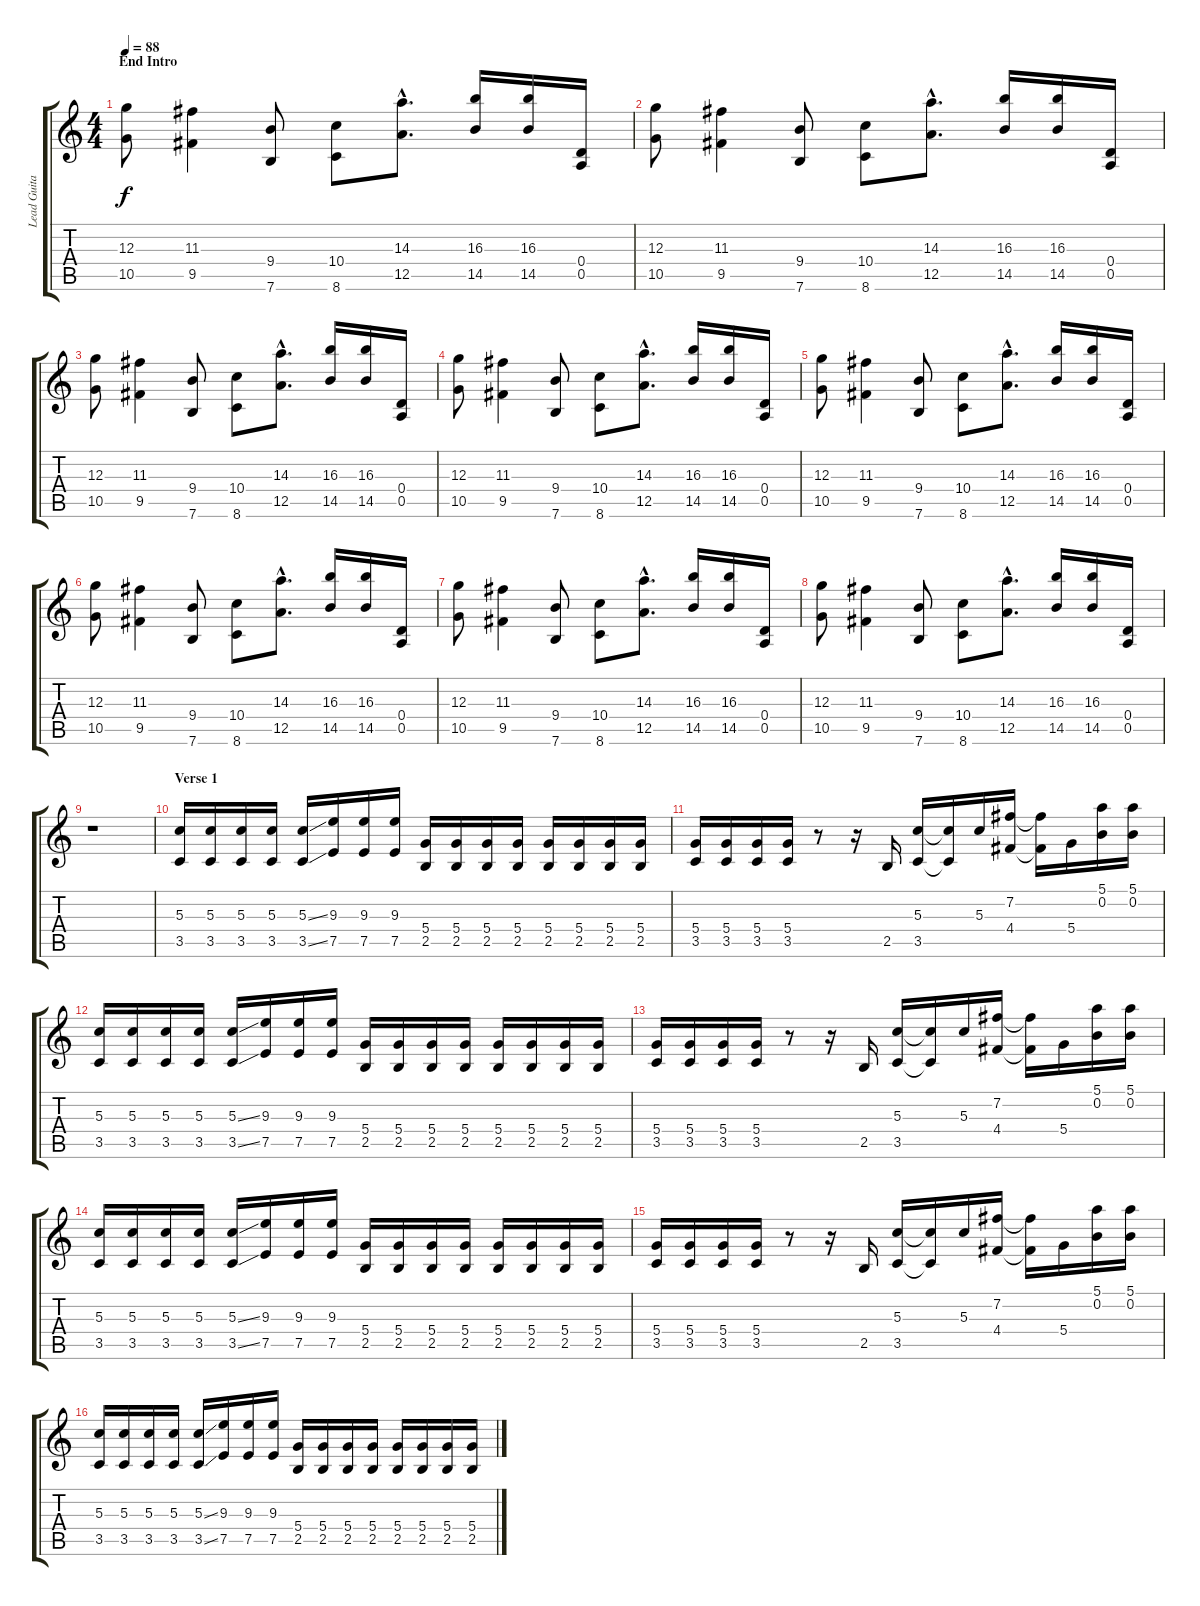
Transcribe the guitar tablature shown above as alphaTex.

\track ("Lead Guitar" "Lead Guita") {instrument electricguitarclean}
\staff {score tabs}
\tuning (E4 B3 G3 D3 A2 E2) {hide}
\ts (4 4)
\section ("" "End Intro")
\tempo 88
\clef g2
\ks c
(12.3 10.5).8{dy f} (11.3 9.5).4 (9.4 7.6).8 (10.4 8.6).8 (14.3{hac} 12.5{hac}).8{d} (16.3 14.5).16 (16.3 14.5).16 (0.4 0.5).16 |
(12.3 10.5).8 (11.3 9.5).4 (9.4 7.6).8 (10.4 8.6).8 (14.3{hac} 12.5{hac}).8{d} (16.3 14.5).16 (16.3 14.5).16 (0.4 0.5).16 |
(12.3 10.5).8 (11.3 9.5).4 (9.4 7.6).8 (10.4 8.6).8 (14.3{hac} 12.5{hac}).8{d} (16.3 14.5).16 (16.3 14.5).16 (0.4 0.5).16 |
(12.3 10.5).8 (11.3 9.5).4 (9.4 7.6).8 (10.4 8.6).8 (14.3{hac} 12.5{hac}).8{d} (16.3 14.5).16 (16.3 14.5).16 (0.4 0.5).16 |
(12.3 10.5).8 (11.3 9.5).4 (9.4 7.6).8 (10.4 8.6).8 (14.3{hac} 12.5{hac}).8{d} (16.3 14.5).16 (16.3 14.5).16 (0.4 0.5).16 |
(12.3 10.5).8 (11.3 9.5).4 (9.4 7.6).8 (10.4 8.6).8 (14.3{hac} 12.5{hac}).8{d} (16.3 14.5).16 (16.3 14.5).16 (0.4 0.5).16 |
(12.3 10.5).8 (11.3 9.5).4 (9.4 7.6).8 (10.4 8.6).8 (14.3{hac} 12.5{hac}).8{d} (16.3 14.5).16 (16.3 14.5).16 (0.4 0.5).16 |
(12.3 10.5).8 (11.3 9.5).4 (9.4 7.6).8 (10.4 8.6).8 (14.3{hac} 12.5{hac}).8{d} (16.3 14.5).16 (16.3 14.5).16 (0.4 0.5).16 |
r.1 |
\section ("" "Verse 1")
(5.3 3.5).16 (5.3 3.5).16 (5.3 3.5).16 (5.3 3.5).16 (5.3{ss} 3.5{ss}).16 (9.3 7.5).16 (9.3 7.5).16 (9.3 7.5).16 (5.4 2.5).16 (5.4 2.5).16 (5.4 2.5).16 (5.4 2.5).16 (5.4 2.5).16 (5.4 2.5).16 (5.4 2.5).16 (5.4 2.5).16 |
(5.4 3.5).16 (5.4 3.5).16 (5.4 3.5).16 (5.4 3.5).16 r.8 r.16 2.5.16 (5.3 3.5).16 (5.3{t} 3.5{t}).16 5.3.16 (7.2 4.4).16 (7.2{t} 4.4{t}).16 5.4.16 (5.1 0.2).16 (5.1 0.2).16 |
(5.3 3.5).16 (5.3 3.5).16 (5.3 3.5).16 (5.3 3.5).16 (5.3{ss} 3.5{ss}).16 (9.3 7.5).16 (9.3 7.5).16 (9.3 7.5).16 (5.4 2.5).16 (5.4 2.5).16 (5.4 2.5).16 (5.4 2.5).16 (5.4 2.5).16 (5.4 2.5).16 (5.4 2.5).16 (5.4 2.5).16 |
(5.4 3.5).16 (5.4 3.5).16 (5.4 3.5).16 (5.4 3.5).16 r.8 r.16 2.5.16 (5.3 3.5).16 (5.3{t} 3.5{t}).16 5.3.16 (7.2 4.4).16 (7.2{t} 4.4{t}).16 5.4.16 (5.1 0.2).16 (5.1 0.2).16 |
(5.3 3.5).16 (5.3 3.5).16 (5.3 3.5).16 (5.3 3.5).16 (5.3{ss} 3.5{ss}).16 (9.3 7.5).16 (9.3 7.5).16 (9.3 7.5).16 (5.4 2.5).16 (5.4 2.5).16 (5.4 2.5).16 (5.4 2.5).16 (5.4 2.5).16 (5.4 2.5).16 (5.4 2.5).16 (5.4 2.5).16 |
(5.4 3.5).16 (5.4 3.5).16 (5.4 3.5).16 (5.4 3.5).16 r.8 r.16 2.5.16 (5.3 3.5).16 (5.3{t} 3.5{t}).16 5.3.16 (7.2 4.4).16 (7.2{t} 4.4{t}).16 5.4.16 (5.1 0.2).16 (5.1 0.2).16 |
(5.3 3.5).16 (5.3 3.5).16 (5.3 3.5).16 (5.3 3.5).16 (5.3{ss} 3.5{ss}).16 (9.3 7.5).16 (9.3 7.5).16 (9.3 7.5).16 (5.4 2.5).16 (5.4 2.5).16 (5.4 2.5).16 (5.4 2.5).16 (5.4 2.5).16 (5.4 2.5).16 (5.4 2.5).16 (5.4 2.5).16
